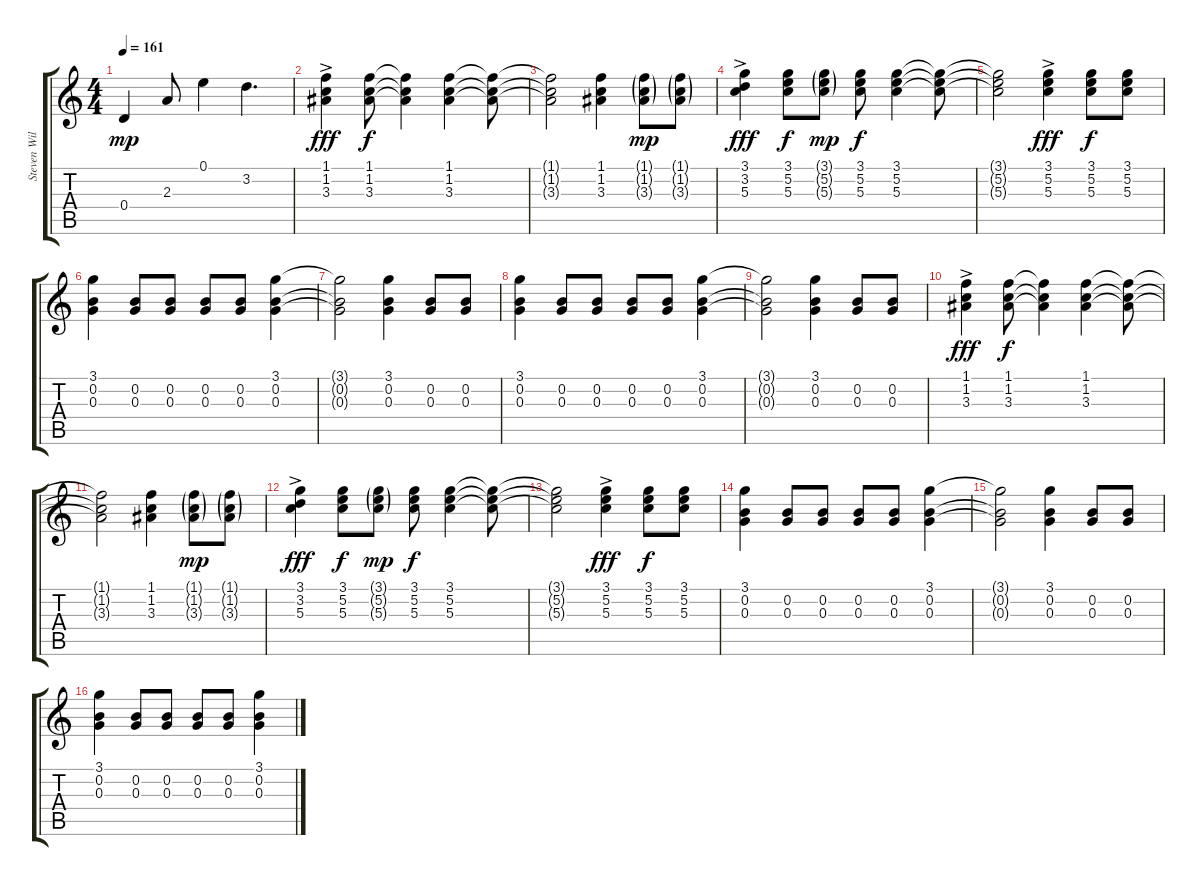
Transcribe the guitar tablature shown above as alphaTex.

\track ("Steven Wilson (Guitar)" "Steven Wil") {instrument electricguitarclean}
\staff {score tabs}
\tuning (E4 B3 G3 D3 A2 D2) {hide}
\ts (4 4)
\tempo 161
\clef g2
\ks c
0.4.4{dy mp} 2.3.8 0.1.4 3.2.4{d} |
(1.1{ac} 1.2{ac} 3.3{ac}).4{dy fff volume 13} (1.1 1.2 3.3).8{dy f} (1.1{t} 1.2{t} 3.3{t}).4 (1.1 1.2 3.3).4 (1.1{t} 1.2{t} 3.3{t}).8 |
(1.1{t} 1.2{t} 3.3{t}).2 (1.1 1.2 3.3).4 (1.1{g} 1.2{g} 3.3{g}).8{dy mp} (1.1{g} 1.2{g} 3.3{g}).8 |
(3.1{ac} 3.2{ac} 5.3{ac}).4{dy fff} (3.1 5.2 5.3).8{dy f} (3.1{g} 5.2{g} 5.3{g}).8{dy mp} (3.1 5.2 5.3).8{dy f} (3.1 5.2 5.3).4 (3.1{t} 5.2{t} 5.3{t}).8 |
(3.1{t} 5.2{t} 5.3{t}).2 (3.1{ac} 5.2{ac} 5.3{ac}).4{dy fff} (3.1 5.2 5.3).8{dy f} (3.1 5.2 5.3).8 |
(3.1 0.2 0.3).4 (0.2 0.3).8 (0.2 0.3).8 (0.2 0.3).8 (0.2 0.3).8 (3.1 0.2 0.3).4 |
(3.1{t} 0.2{t} 0.3{t}).2 (3.1 0.2 0.3).4 (0.2 0.3).8 (0.2 0.3).8 |
(3.1 0.2 0.3).4 (0.2 0.3).8 (0.2 0.3).8 (0.2 0.3).8 (0.2 0.3).8 (3.1 0.2 0.3).4 |
(3.1{t} 0.2{t} 0.3{t}).2 (3.1 0.2 0.3).4 (0.2 0.3).8 (0.2 0.3).8 |
(1.1{ac} 1.2{ac} 3.3{ac}).4{dy fff} (1.1 1.2 3.3).8{dy f} (1.1{t} 1.2{t} 3.3{t}).4 (1.1 1.2 3.3).4 (1.1{t} 1.2{t} 3.3{t}).8 |
(1.1{t} 1.2{t} 3.3{t}).2 (1.1 1.2 3.3).4 (1.1{g} 1.2{g} 3.3{g}).8{dy mp} (1.1{g} 1.2{g} 3.3{g}).8 |
(3.1{ac} 3.2{ac} 5.3{ac}).4{dy fff} (3.1 5.2 5.3).8{dy f} (3.1{g} 5.2{g} 5.3{g}).8{dy mp} (3.1 5.2 5.3).8{dy f} (3.1 5.2 5.3).4 (3.1{t} 5.2{t} 5.3{t}).8 |
(3.1{t} 5.2{t} 5.3{t}).2 (3.1{ac} 5.2{ac} 5.3{ac}).4{dy fff} (3.1 5.2 5.3).8{dy f} (3.1 5.2 5.3).8 |
(3.1 0.2 0.3).4 (0.2 0.3).8 (0.2 0.3).8 (0.2 0.3).8 (0.2 0.3).8 (3.1 0.2 0.3).4 |
(3.1{t} 0.2{t} 0.3{t}).2 (3.1 0.2 0.3).4 (0.2 0.3).8 (0.2 0.3).8 |
(3.1 0.2 0.3).4 (0.2 0.3).8 (0.2 0.3).8 (0.2 0.3).8 (0.2 0.3).8 (3.1 0.2 0.3).4
